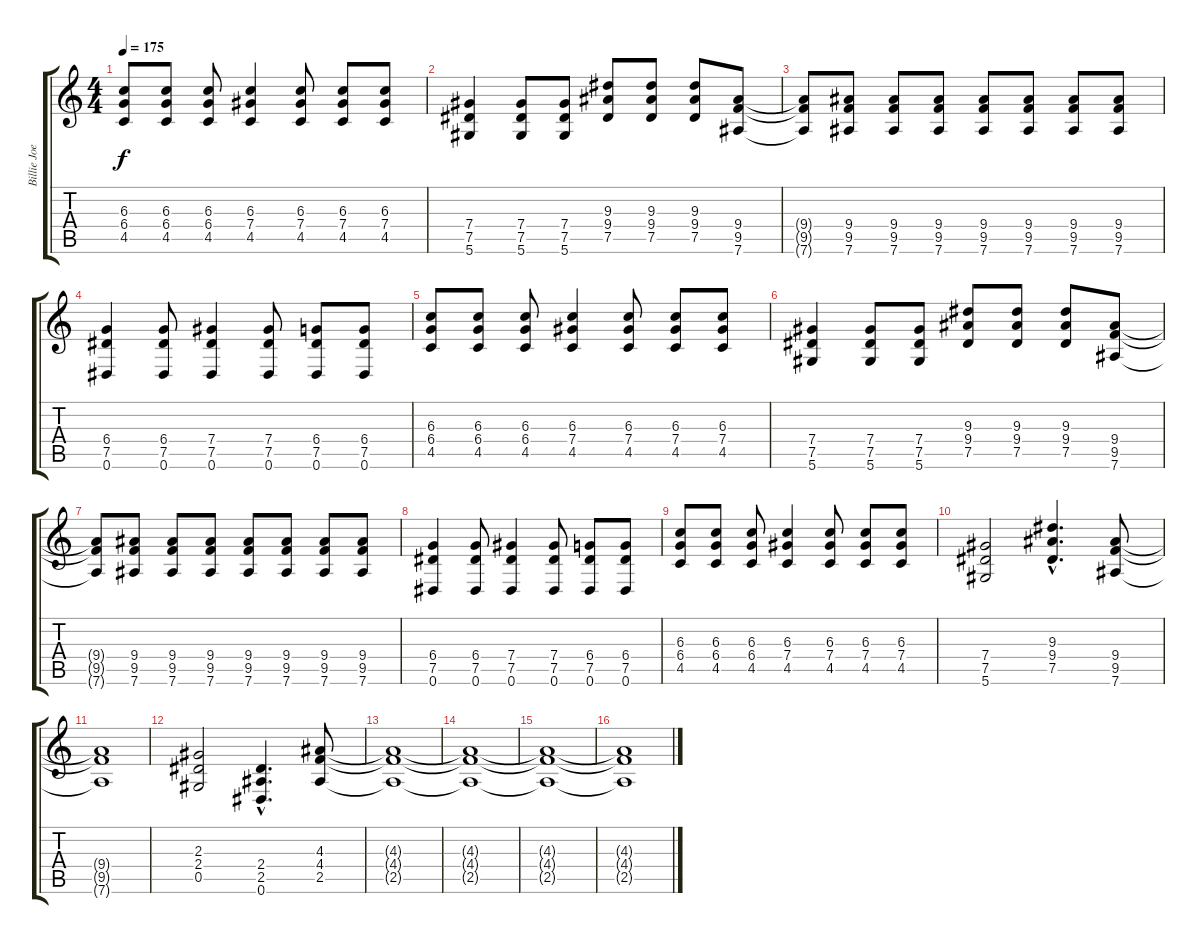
\track ("Billie Joe Guitar" "Billie Joe") {instrument distortionguitar}
\staff {score tabs}
\tuning (Eb4 Bb3 Gb3 Db3 Ab2 Eb2) {hide}
\ts (4 4)
\tempo 175
\clef g2
\ks c
(6.3 6.4 4.5).8{dy f} (6.3 6.4 4.5).8 (6.3 6.4 4.5).8 (6.3 7.4 4.5).4 (6.3 7.4 4.5).8 (6.3 7.4 4.5).8 (6.3 7.4 4.5).8 |
(7.4 7.5 5.6).4 (7.4 7.5 5.6).8 (7.4 7.5 5.6).8 (9.3 9.4 7.5).8 (9.3 9.4 7.5).8 (9.3 9.4 7.5).8 (9.4 9.5 7.6).8 |
(9.4{t} 9.5{t} 7.6{t}).8 (9.4 9.5 7.6).8 (9.4 9.5 7.6).8 (9.4 9.5 7.6).8 (9.4 9.5 7.6).8 (9.4 9.5 7.6).8 (9.4 9.5 7.6).8 (9.4 9.5 7.6).8 |
(6.4 7.5 0.6).4 (6.4 7.5 0.6).8 (7.4 7.5 0.6).4 (7.4 7.5 0.6).8 (6.4 7.5 0.6).8 (6.4 7.5 0.6).8 |
(6.3 6.4 4.5).8 (6.3 6.4 4.5).8 (6.3 6.4 4.5).8 (6.3 7.4 4.5).4 (6.3 7.4 4.5).8 (6.3 7.4 4.5).8 (6.3 7.4 4.5).8 |
(7.4 7.5 5.6).4 (7.4 7.5 5.6).8 (7.4 7.5 5.6).8 (9.3 9.4 7.5).8 (9.3 9.4 7.5).8 (9.3 9.4 7.5).8 (9.4 9.5 7.6).8 |
(9.4{t} 9.5{t} 7.6{t}).8 (9.4 9.5 7.6).8 (9.4 9.5 7.6).8 (9.4 9.5 7.6).8 (9.4 9.5 7.6).8 (9.4 9.5 7.6).8 (9.4 9.5 7.6).8 (9.4 9.5 7.6).8 |
(6.4 7.5 0.6).4 (6.4 7.5 0.6).8 (7.4 7.5 0.6).4 (7.4 7.5 0.6).8 (6.4 7.5 0.6).8 (6.4 7.5 0.6).8 |
(6.3 6.4 4.5).8 (6.3 6.4 4.5).8 (6.3 6.4 4.5).8 (6.3 7.4 4.5).4 (6.3 7.4 4.5).8 (6.3 7.4 4.5).8 (6.3 7.4 4.5).8 |
(7.4 7.5 5.6).2 (9.3{hac} 9.4{hac} 7.5{hac}).4{d} (9.4 9.5 7.6).8 |
(9.4{t} 9.5{t} 7.6{t}).1 |
(2.3 2.4 0.5).2 (2.4{hac} 2.5{hac} 0.6{hac}).4{d} (4.3 4.4 2.5).8 |
(4.3{t} 4.4{t} 2.5{t}).1 |
(4.3{t} 4.4{t} 2.5{t}).1 |
(4.3{t} 4.4{t} 2.5{t}).1 |
(4.3{t} 4.4{t} 2.5{t}).1
